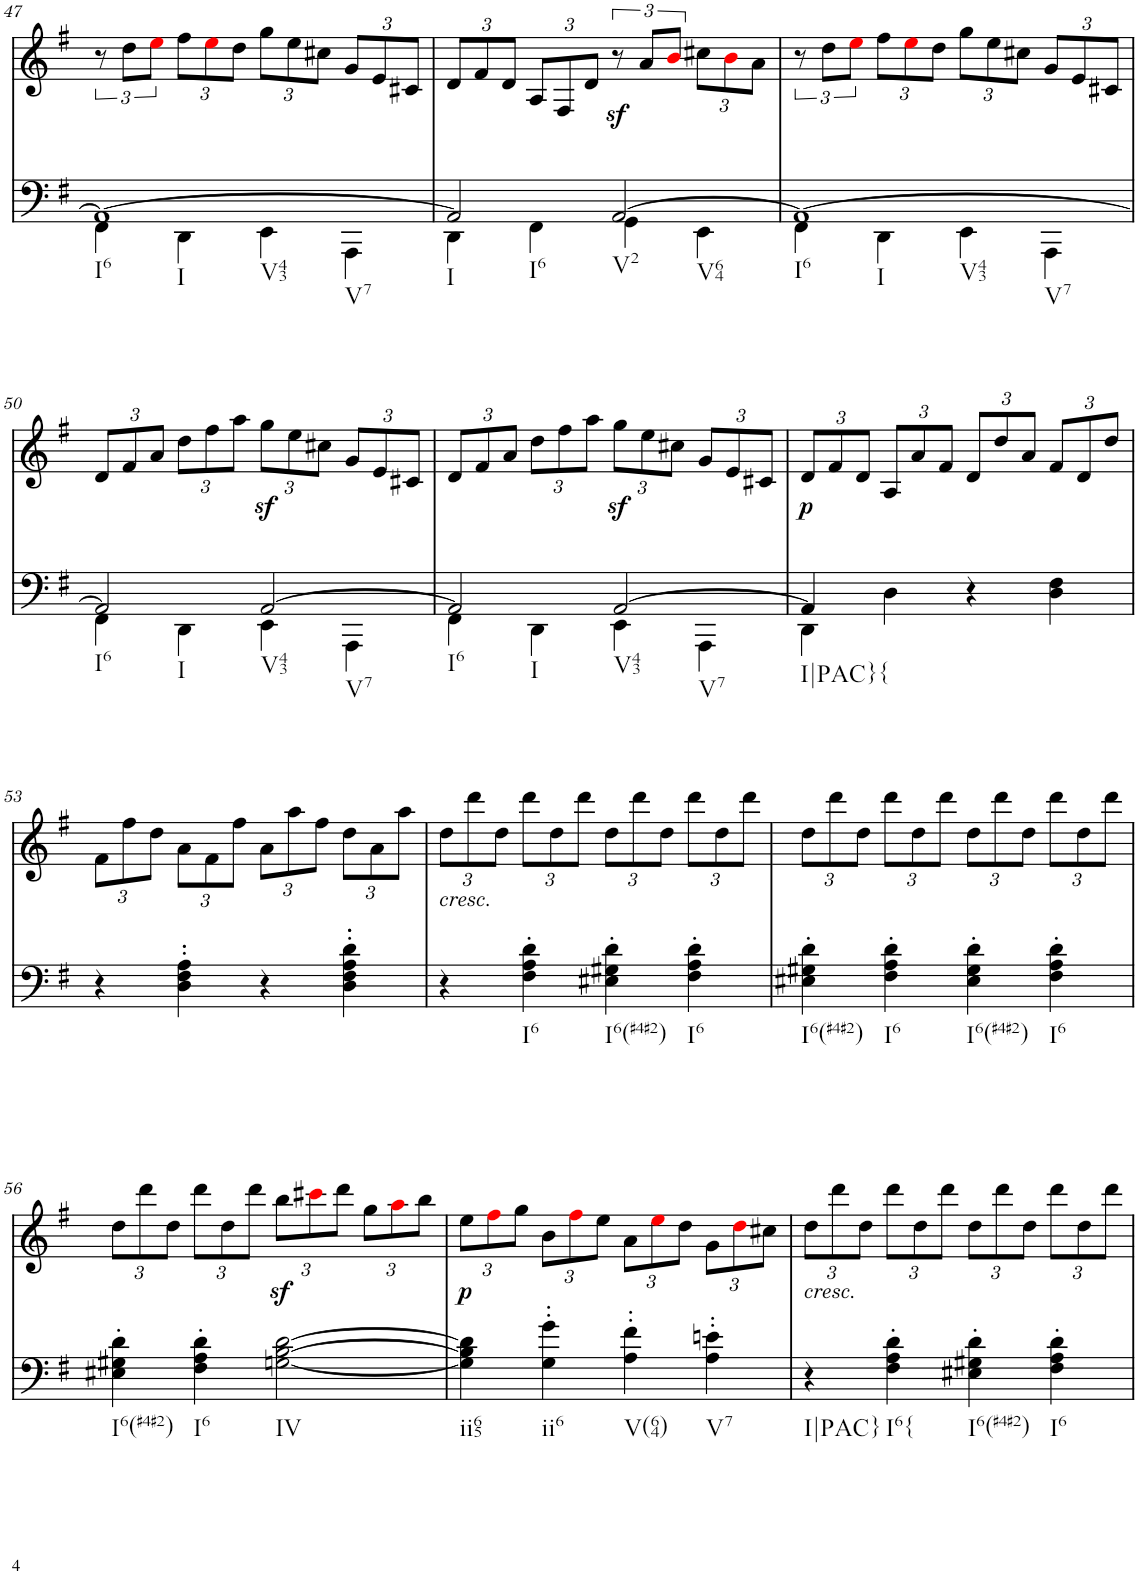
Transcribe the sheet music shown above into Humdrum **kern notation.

**kern	**kern	**text	**dynam
*part2	*part1	*part1	*part1
*staff2	*staff1	*staff1	*staff1
*I"piano	*I"piano	*	*
*I'Pno	*I'Pno	*	*
!!LO:PB:g=z
*clefF4	*clefG2	*	*
*k[f#]	*k[f#]	*	*
*G:	*G:	*	*
*M2/2	*M2/2	*	*
*met(c|)	*met(c|)	*	*
=47	=47	=47	=47
*^	*	*	*
!LO:TX:b:t=I6	!	!	!	!
!LO:TX:b:t=I	!	!	!	!
!LO:TX:b:t=V43	!	!	!	!
!LO:TX:b:t=V7	!	!	!	!
1AA_	4FF#\	12r	.	.
.	.	12dd\L	.	.
.	.	12eei\J	.	.
*	*	*Xbrackettup	*	*
.	4DD\	12ff#\L	.	.
.	.	12eei\	.	.
.	.	12dd\J	.	.
.	4EE\	12gg\L	.	.
.	.	12ee\	.	.
.	.	12cc#X\J	.	.
.	4AAA\	12g/L	.	.
.	.	12e/	.	.
.	.	12c#X/J	.	.
=48	=48	=48	=48	=48
!LO:TX:b:t=I	!	!	!	!
!LO:TX:b:t=I6	!	!	!	!
2AA/]	4DD\	12d/L	.	.
.	.	12f#/	.	.
.	.	12d/J	.	.
.	4FF#\	12A/L	.	.
.	.	12F#/	.	.
.	.	12d/J	.	.
*	*	*brackettup	*	*
!LO:TX:b:t=V2	!	!	!	!
!LO:TX:b:t=V64	!	!	!	!
!	!	!	!LO:LY:b	!LO:DY:b
[2AA/	4GG\	12r	sf	sf
.	.	12a/L	.	.
.	.	12bi/J	.	.
*	*	*Xbrackettup	*	*
.	4EE\	12cc#X\L	.	.
.	.	12bi\	.	.
.	.	12a\J	.	.
=49	=49	=49	=49	=49
*	*	*brackettup	*	*
!LO:TX:b:t=I6	!	!	!	!
!LO:TX:b:t=I	!	!	!	!
!LO:TX:b:t=V43	!	!	!	!
!LO:TX:b:t=V7	!	!	!	!
1AA_	4FF#\	12r	.	.
.	.	12dd\L	.	.
.	.	12eei\J	.	.
*	*	*Xbrackettup	*	*
.	4DD\	12ff#\L	.	.
.	.	12eei\	.	.
.	.	12dd\J	.	.
.	4EE\	12gg\L	.	.
.	.	12ee\	.	.
.	.	12cc#X\J	.	.
.	4AAA\	12g/L	.	.
.	.	12e/	.	.
.	.	12c#X/J	.	.
!!LO:LB:g=z
=50	=50	=50	=50	=50
!LO:TX:b:t=I6	!	!	!	!
!LO:TX:b:t=I	!	!	!	!
2AA/]	4FF#\	12d/L	.	.
.	.	12f#/	.	.
.	.	12a/J	.	.
.	4DD\	12dd\L	.	.
.	.	12ff#\	.	.
.	.	12aa\J	.	.
!LO:TX:b:t=V43	!	!	!	!
!LO:TX:b:t=V7	!	!	!	!
[2AA/	4EE\	12ggz<\L	.	.
.	.	12ee\	.	.
.	.	12cc#X\J	.	.
.	4AAA\	12g/L	.	.
.	.	12e/	.	.
.	.	12c#X/J	.	.
=51	=51	=51	=51	=51
!LO:TX:b:t=I6	!	!	!	!
!LO:TX:b:t=I	!	!	!	!
2AA/]	4FF#\	12d/L	.	.
.	.	12f#/	.	.
.	.	12a/J	.	.
.	4DD\	12dd\L	.	.
.	.	12ff#\	.	.
.	.	12aa\J	.	.
!LO:TX:b:t=V43	!	!	!	!
!LO:TX:b:t=V7	!	!	!	!
[2AA/	4EE\	12ggz<\L	.	.
.	.	12ee\	.	.
.	.	12cc#X\J	.	.
.	4AAA\	12g/L	.	.
.	.	12e/	.	.
.	.	12c#X/J	.	.
=52	=52	=52	=52	=52
!LO:TX:b:t=I|PAC}{	!	!	!	!
!	!	!	!LO:LY:b	!LO:DY:b
4AA/]	4DD\	12d/L	p	p
.	.	12f#/	.	.
.	.	12d/J	.	.
4D\	2.ryy	12A/L	.	.
.	.	12a/	.	.
.	.	12f#/J	.	.
4r	.	12d/L	.	.
.	.	12dd/	.	.
.	.	12a/J	.	.
4D\ 4F#\	.	12f#/L	.	.
.	.	12d/	.	.
.	.	12dd/J	.	.
*v	*v	*	*	*
!!LO:LB:g=z
=53	=53	=53	=53
4r	12f#\L	.	.
.	12ff#\	.	.
.	12dd\J	.	.
4D\' 4F#\' 4A\'	12a\L	.	.
.	12f#\	.	.
.	12ff#\J	.	.
4r	12a\L	.	.
.	12aa\	.	.
.	12ff#\J	.	.
4D\' 4F#\' 4A\' 4d\'	12dd\L	.	.
.	12a\	.	.
.	12aa\J	.	.
=54	=54	=54	=54
!	!LO:TX:b:i:t=cresc.	!	!
!	!	!LO:LY:b	!
4r	12dd\L	<	.
.	12ddd\	.	.
.	12dd\J	.	.
!LO:TX:b:t=I6	!	!	!
4F#\' 4A\' 4d\'	12ddd\L	.	.
.	12dd\	.	.
.	12ddd\J	.	.
!LO:TX:b:t=I6(#4#2)	!	!	!
4E#X\' 4G#X\' 4d\'	12dd\L	.	.
.	12ddd\	.	.
.	12dd\J	.	.
!LO:TX:b:t=I6	!	!	!
4F#\' 4A\' 4d\'	12ddd\L	.	.
.	12dd\	.	.
.	12ddd\J	.	.
=55	=55	=55	=55
!LO:TX:b:t=I6(#4#2)	!	!	!
4E#X\' 4G#X\' 4d\'	12dd\L	.	.
.	12ddd\	.	.
.	12dd\J	.	.
!LO:TX:b:t=I6	!	!	!
4F#\' 4A\' 4d\'	12ddd\L	.	.
.	12dd\	.	.
.	12ddd\J	.	.
!LO:TX:b:t=I6(#4#2)	!	!	!
4E#\' 4G#\' 4d\'	12dd\L	.	.
.	12ddd\	.	.
.	12dd\J	.	.
!LO:TX:b:t=I6	!	!	!
4F#\' 4A\' 4d\'	12ddd\L	.	.
.	12dd\	.	.
.	12ddd\J	.	.
!!LO:LB:g=z
=56	=56	=56	=56
!LO:TX:b:t=I6(#4#2)	!	!	!
4E#X\' 4G#X\' 4d\'	12dd\L	.	.
.	12ddd\	.	.
.	12dd\J	.	.
!LO:TX:b:t=I6	!	!	!
4F#\' 4A\' 4d\'	12ddd\L	.	.
.	12dd\	.	.
.	12ddd\J	.	.
!LO:TX:b:t=IV	!	!	!
!	!	!LO:LY:b	!
[2Gn\ [2B\ [2d\	12bbz<\L	sf	.
.	12ccc#Xi\	.	.
.	12ddd\J	.	.
.	12gg\L	.	.
.	12aai\	.	.
.	12bb\J	.	.
=57	=57	=57	=57
!LO:TX:b:t=ii65	!	!	!
!	!	!LO:LY:b	!LO:DY:b
4G\] 4B\] 4d\]	12ee\L	p	p
.	12ff#i\	.	.
.	12gg\J	.	.
!LO:TX:b:t=ii6	!	!	!
4G\' 4g\'	12b\L	.	.
.	12ff#i\	.	.
.	12ee\J	.	.
!LO:TX:b:t=V(64)	!	!	!
4A\' 4f#\'	12a\L	.	.
.	12eei\	.	.
.	12dd\J	.	.
!LO:TX:b:t=V7	!	!	!
4A\' 4en\'	12g\L	.	.
.	12ddi\	.	.
.	12cc#X\J	.	.
=58	=58	=58	=58
!	!LO:TX:b:i:t=cresc.	!	!
!LO:TX:b:t=I|PAC}	!	!	!
!	!	!LO:LY:b	!
4r	12dd\L	>	.
.	12ddd\	.	.
.	12dd\J	.	.
!LO:TX:b:t=I6{	!	!	!
4F#\' 4A\' 4d\'	12ddd\L	.	.
.	12dd\	.	.
.	12ddd\J	.	.
!LO:TX:b:t=I6(#4#2)	!	!	!
4E#X\' 4G#X\' 4d\'	12dd\L	.	.
.	12ddd\	.	.
.	12dd\J	.	.
!LO:TX:b:t=I6	!	!	!
4F#\' 4A\' 4d\'	12ddd\L	.	.
.	12dd\	.	.
.	12ddd\J	.	.
=	=	=	=
*-	*-	*-	*-
